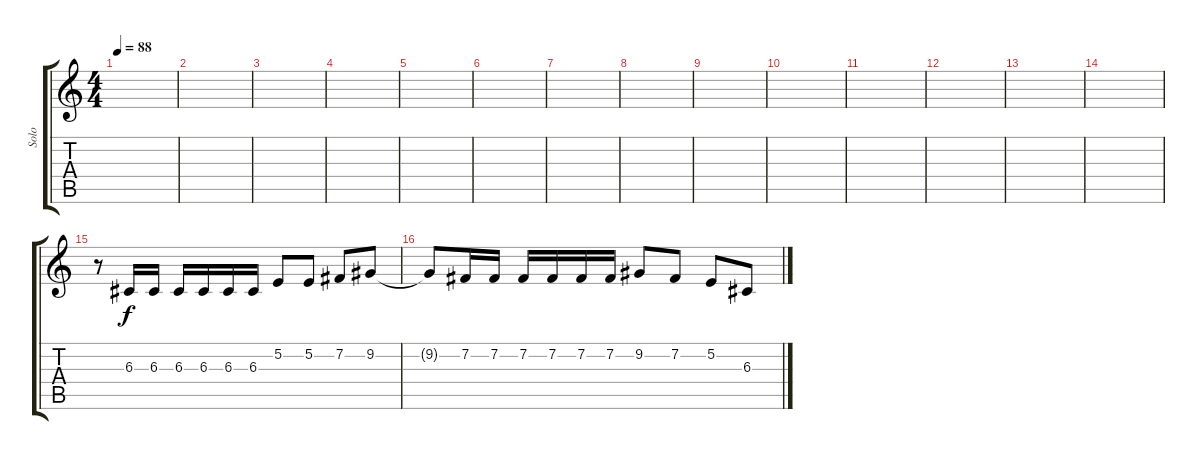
\track ("Solo" "Solo") {instrument synthbrass1}
\staff {score tabs}
\tuning (E4 B3 G3 D3 A2 E2) {hide}
\ts (4 4)
\tempo 88
\clef g2
\ks c
|
|
|
|
|
|
|
|
|
|
|
|
|
|
r.8 6.3.16 6.3.16 6.3.16 6.3.16 6.3.16 6.3.16 5.2.8 5.2.8 7.2.8 9.2.8 |
9.2{t}.8 7.2.16 7.2.16 7.2.16 7.2.16 7.2.16 7.2.16 9.2.8 7.2.8 5.2.8 6.3.8
